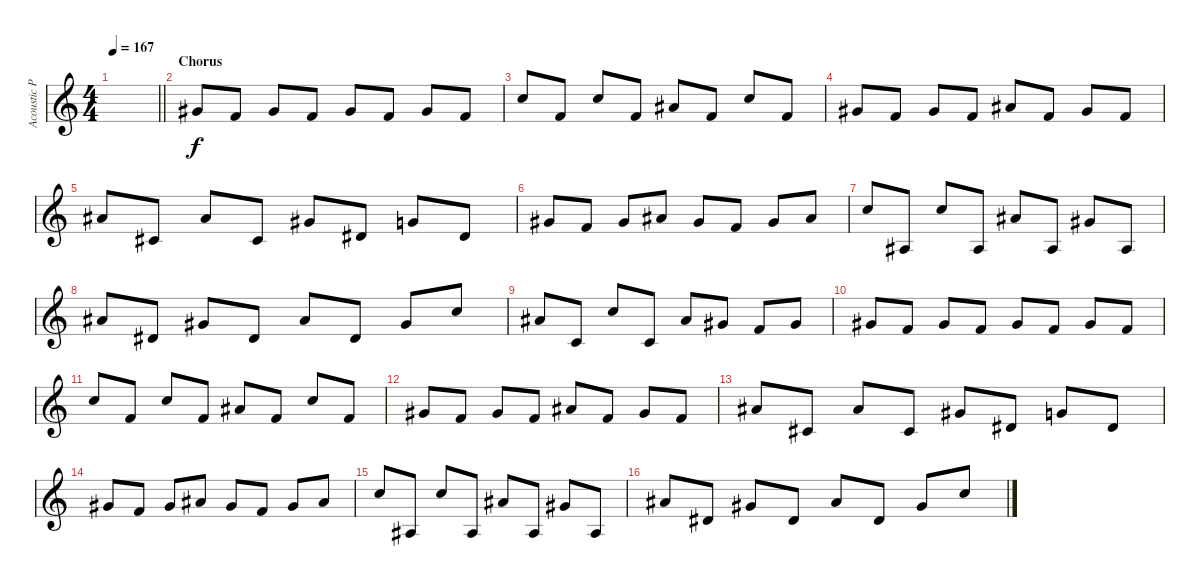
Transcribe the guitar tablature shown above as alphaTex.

\track ("Acoustic Piano (Staff 1)" "Acoustic P") {instrument acousticgrandpiano}
\staff {score}
\tuning (E4 B3 G3 D3 A2 E2 B1) {hide}
\ts (4 4)
\tempo 167
\clef g2
\barLineRight lightlight
\ks c
|
\section ("" "Chorus")
4.1.8 1.1.8 4.1.8 1.1.8 4.1.8 1.1.8 4.1.8 1.1.8 |
8.1.8 1.1.8 8.1.8 1.1.8 6.1.8 1.1.8 8.1.8 1.1.8 |
4.1.8 1.1.8 4.1.8 1.1.8 6.1.8 1.1.8 4.1.8 1.1.8 |
6.1.8 2.2.8 6.1.8 2.2.8 4.1.8 4.2.8 3.1.8 4.2.8 |
4.1.8 1.1.8 4.1.8 6.1.8 4.1.8 1.1.8 4.1.8 6.1.8 |
8.1.8 3.3.8 8.1.8 3.3.8 6.1.8 3.3.8 4.1.8 3.3.8 |
6.1.8 4.2.8 4.1.8 4.2.8 6.1.8 4.2.8 4.1.8 8.1.8 |
6.1.8 1.2.8 8.1.8 1.2.8 6.1.8 4.1.8 1.1.8 4.1.8 |
4.1.8 1.1.8 4.1.8 1.1.8 4.1.8 1.1.8 4.1.8 1.1.8 |
8.1.8 1.1.8 8.1.8 1.1.8 6.1.8 1.1.8 8.1.8 1.1.8 |
4.1.8 1.1.8 4.1.8 1.1.8 6.1.8 1.1.8 4.1.8 1.1.8 |
6.1.8 2.2.8 6.1.8 2.2.8 4.1.8 4.2.8 3.1.8 4.2.8 |
4.1.8 1.1.8 4.1.8 6.1.8 4.1.8 1.1.8 4.1.8 6.1.8 |
8.1.8 3.3.8 8.1.8 3.3.8 6.1.8 3.3.8 4.1.8 3.3.8 |
6.1.8 4.2.8 4.1.8 4.2.8 6.1.8 4.2.8 4.1.8 8.1.8
